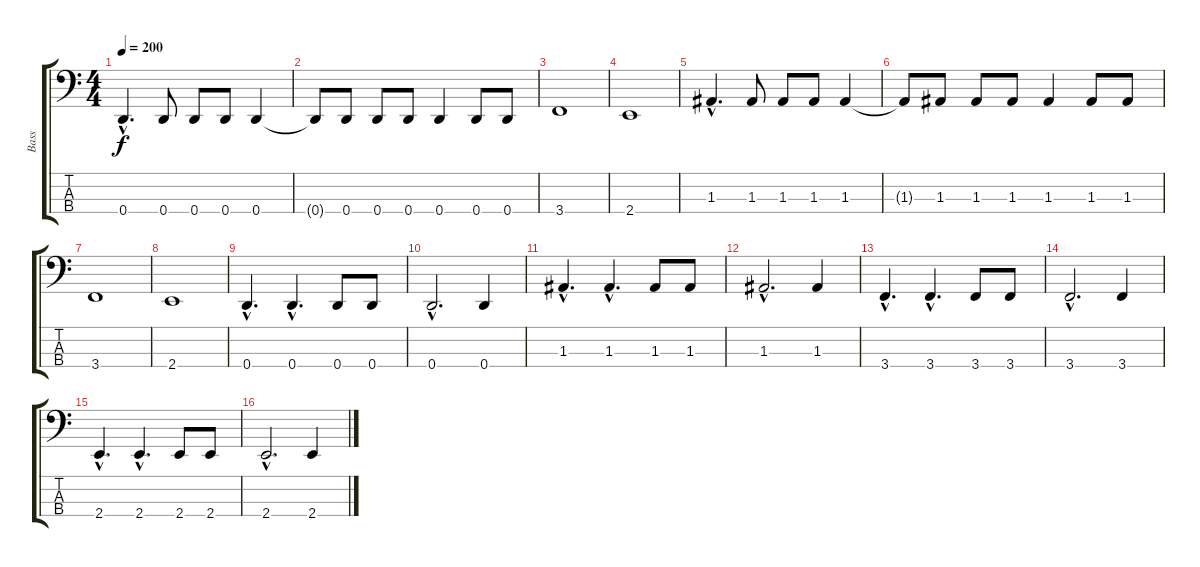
\track ("Bass" "Bass") {instrument electricbassfinger}
\staff {score tabs}
\tuning (G2 D2 A1 D1) {hide}
\ts (4 4)
\tempo 200
\clef f4
\ks c
0.4{hac}.4{d dy f} 0.4.8 0.4.8 0.4.8 0.4.4 |
0.4{t}.8 0.4.8 0.4.8 0.4.8 0.4.4 0.4.8 0.4.8 |
3.4.1 |
2.4.1 |
1.3{hac}.4{d} 1.3.8 1.3.8 1.3.8 1.3.4 |
1.3{t}.8 1.3.8 1.3.8 1.3.8 1.3.4 1.3.8 1.3.8 |
3.4.1 |
2.4.1 |
0.4{hac}.4{d} 0.4{hac}.4{d} 0.4.8 0.4.8 |
0.4{hac}.2{d} 0.4.4 |
1.3{hac}.4{d} 1.3{hac}.4{d} 1.3.8 1.3.8 |
1.3{hac}.2{d} 1.3.4 |
3.4{hac}.4{d} 3.4{hac}.4{d} 3.4.8 3.4.8 |
3.4{hac}.2{d} 3.4.4 |
2.4{hac}.4{d} 2.4{hac}.4{d} 2.4.8 2.4.8 |
2.4{hac}.2{d} 2.4.4
